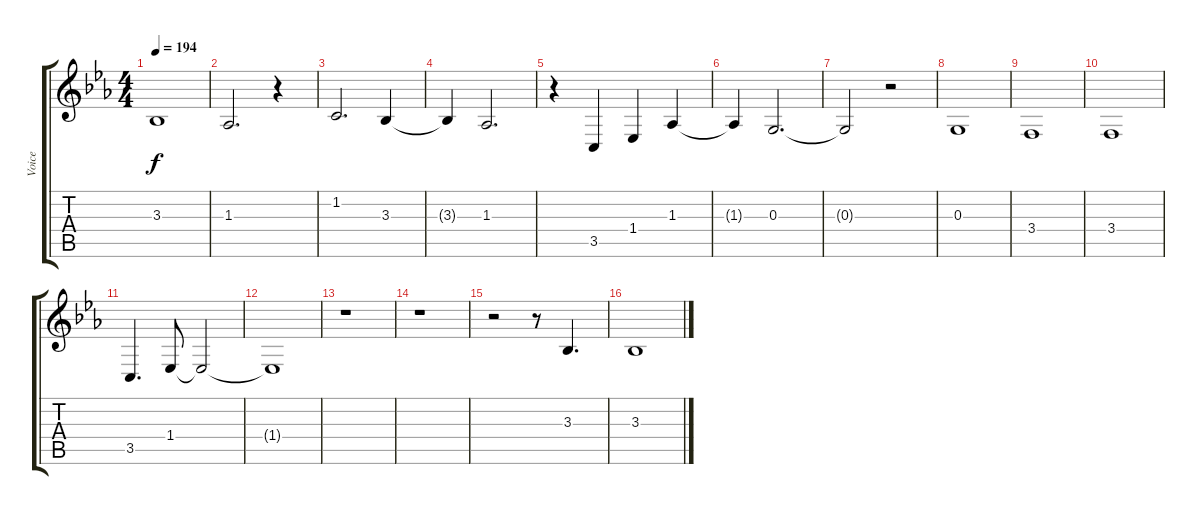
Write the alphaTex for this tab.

\track ("Voice" "Voice") {instrument cello}
\staff {score tabs}
\tuning (E4 B3 G3 D3 A2 E2) {hide}
\ts (4 4)
\tempo 194
\clef g2
\ks eb
3.3.1{dy f} |
1.3.2{d} r.4 |
1.2.2{d} 3.3.4 |
3.3{t}.4 1.3.2{d} |
r.4 3.5.4 1.4.4 1.3.4 |
1.3{t}.4 0.3.2{d} |
0.3{t}.2 r.2 |
0.3.1 |
3.4.1 |
3.4.1 |
3.5.4{d} 1.4.8 1.4{t}.2 |
1.4{t}.1 |
r.1 |
r.1 |
r.2 r.8 3.3.4{d} |
3.3.1
